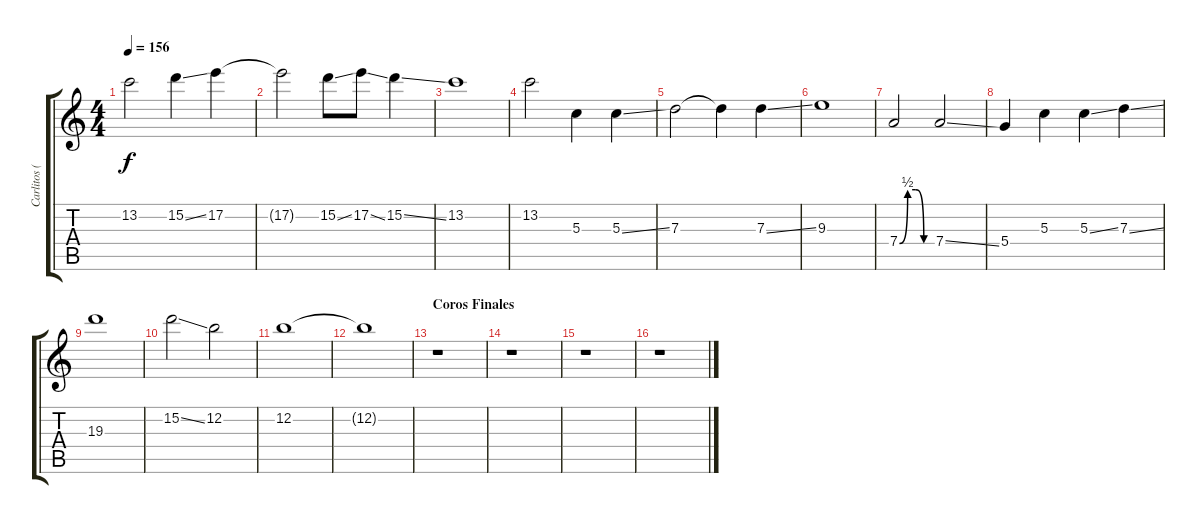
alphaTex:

\track ("Carlitos (Solo)" "Carlitos (") {instrument overdrivenguitar}
\staff {score tabs}
\tuning (E4 B3 G3 D3 A2 E2) {hide}
\ts (4 4)
\tempo 156
\clef g2
\ks c
13.2.2{dy f} 15.2{ss}.4 17.2.4 |
17.2{t}.2 15.2{ss}.8 17.2{ss}.8 15.2{ss}.4 |
13.2.1 |
13.2.2 5.3.4 5.3{ss}.4 |
7.3.2 7.3{t}.4 7.3{ss}.4 |
9.3.1 |
7.4{be (custom 0 0 15 2 30 2 45 0 60 0)}.2 7.4{ss}.2 |
5.4.4 5.3.4 5.3{ss}.4 7.3{ss}.4 |
19.3.1 |
15.2{ss}.2 12.2.2 |
12.2.1 |
12.2{t}.1 |
\section ("" "Coros Finales")
r.1 |
r.1 |
r.1 |
r.1
